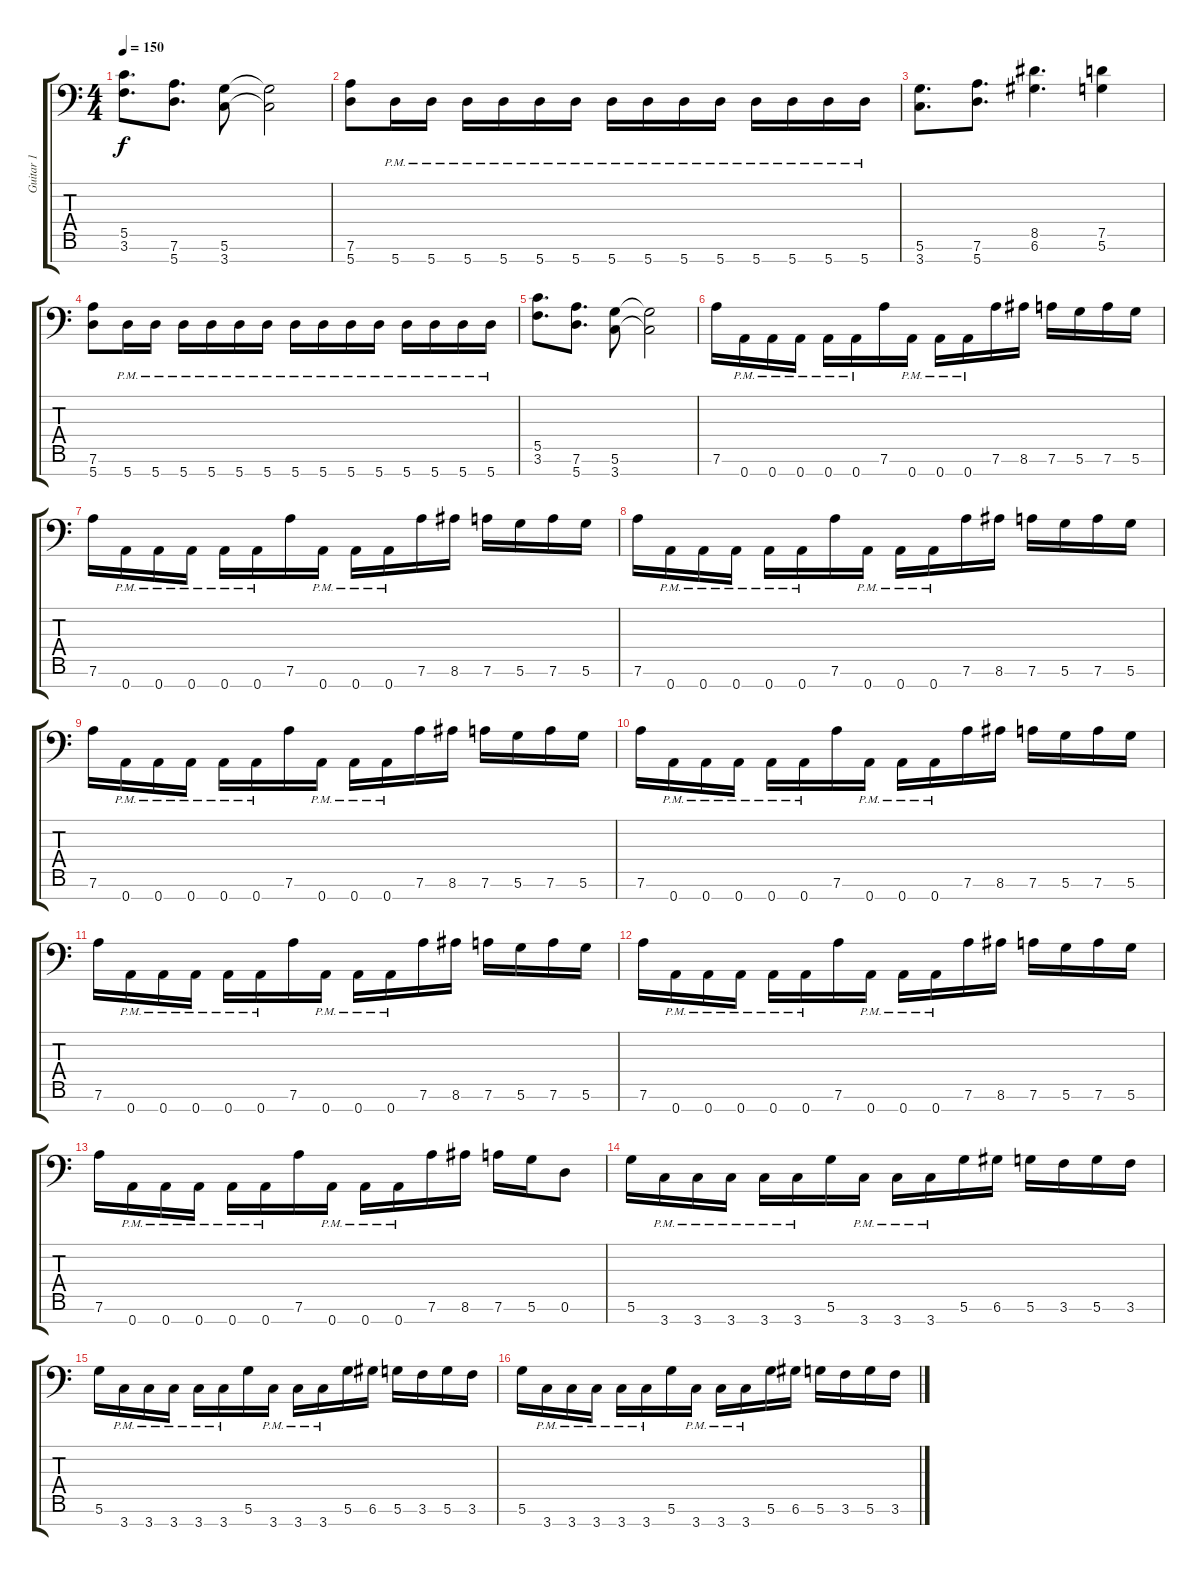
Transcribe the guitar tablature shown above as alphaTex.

\track ("Guitar 1" "Guitar 1") {instrument overdrivenguitar}
\staff {score tabs}
\tuning (D4 A3 F3 C3 G2 D2 A1) {hide}
\ts (4 4)
\tempo 150
\clef f4
\ks c
(5.5 3.6).8{d dy f} (7.6 5.7).8{d} (5.6 3.7).8 (5.6{t} 3.7{t}).2 |
(7.6 5.7).8 5.7{pm}.16 5.7{pm}.16 5.7{pm}.16 5.7{pm}.16 5.7{pm}.16 5.7{pm}.16 5.7{pm}.16 5.7{pm}.16 5.7{pm}.16 5.7{pm}.16 5.7{pm}.16 5.7{pm}.16 5.7{pm}.16 5.7{pm}.16 |
(5.6 3.7).8{d} (7.6 5.7).8{d} (8.5 6.6).4{d} (7.5 5.6).4 |
(7.6 5.7).8 5.7{pm}.16 5.7{pm}.16 5.7{pm}.16 5.7{pm}.16 5.7{pm}.16 5.7{pm}.16 5.7{pm}.16 5.7{pm}.16 5.7{pm}.16 5.7{pm}.16 5.7{pm}.16 5.7{pm}.16 5.7{pm}.16 5.7{pm}.16 |
(5.5 3.6).8{d} (7.6 5.7).8{d} (5.6 3.7).8 (5.6{t} 3.7{t}).2 |
7.6.16 0.7{pm}.16 0.7{pm}.16 0.7{pm}.16 0.7{pm}.16 0.7{pm}.16 7.6.16 0.7{pm}.16 0.7{pm}.16 0.7{pm}.16 7.6.16 8.6.16 7.6.16 5.6.16 7.6.16 5.6.16 |
7.6.16 0.7{pm}.16 0.7{pm}.16 0.7{pm}.16 0.7{pm}.16 0.7{pm}.16 7.6.16 0.7{pm}.16 0.7{pm}.16 0.7{pm}.16 7.6.16 8.6.16 7.6.16 5.6.16 7.6.16 5.6.16 |
7.6.16 0.7{pm}.16 0.7{pm}.16 0.7{pm}.16 0.7{pm}.16 0.7{pm}.16 7.6.16 0.7{pm}.16 0.7{pm}.16 0.7{pm}.16 7.6.16 8.6.16 7.6.16 5.6.16 7.6.16 5.6.16 |
7.6.16 0.7{pm}.16 0.7{pm}.16 0.7{pm}.16 0.7{pm}.16 0.7{pm}.16 7.6.16 0.7{pm}.16 0.7{pm}.16 0.7{pm}.16 7.6.16 8.6.16 7.6.16 5.6.16 7.6.16 5.6.16 |
7.6.16 0.7{pm}.16 0.7{pm}.16 0.7{pm}.16 0.7{pm}.16 0.7{pm}.16 7.6.16 0.7{pm}.16 0.7{pm}.16 0.7{pm}.16 7.6.16 8.6.16 7.6.16 5.6.16 7.6.16 5.6.16 |
7.6.16 0.7{pm}.16 0.7{pm}.16 0.7{pm}.16 0.7{pm}.16 0.7{pm}.16 7.6.16 0.7{pm}.16 0.7{pm}.16 0.7{pm}.16 7.6.16 8.6.16 7.6.16 5.6.16 7.6.16 5.6.16 |
7.6.16 0.7{pm}.16 0.7{pm}.16 0.7{pm}.16 0.7{pm}.16 0.7{pm}.16 7.6.16 0.7{pm}.16 0.7{pm}.16 0.7{pm}.16 7.6.16 8.6.16 7.6.16 5.6.16 7.6.16 5.6.16 |
7.6.16 0.7{pm}.16 0.7{pm}.16 0.7{pm}.16 0.7{pm}.16 0.7{pm}.16 7.6.16 0.7{pm}.16 0.7{pm}.16 0.7{pm}.16 7.6.16 8.6.16 7.6.16 5.6.16 0.6.8 |
5.6.16 3.7{pm}.16 3.7{pm}.16 3.7{pm}.16 3.7{pm}.16 3.7{pm}.16 5.6.16 3.7{pm}.16 3.7{pm}.16 3.7{pm}.16 5.6.16 6.6.16 5.6.16 3.6.16 5.6.16 3.6.16 |
5.6.16 3.7{pm}.16 3.7{pm}.16 3.7{pm}.16 3.7{pm}.16 3.7{pm}.16 5.6.16 3.7{pm}.16 3.7{pm}.16 3.7{pm}.16 5.6.16 6.6.16 5.6.16 3.6.16 5.6.16 3.6.16 |
5.6.16 3.7{pm}.16 3.7{pm}.16 3.7{pm}.16 3.7{pm}.16 3.7{pm}.16 5.6.16 3.7{pm}.16 3.7{pm}.16 3.7{pm}.16 5.6.16 6.6.16 5.6.16 3.6.16 5.6.16 3.6.16
